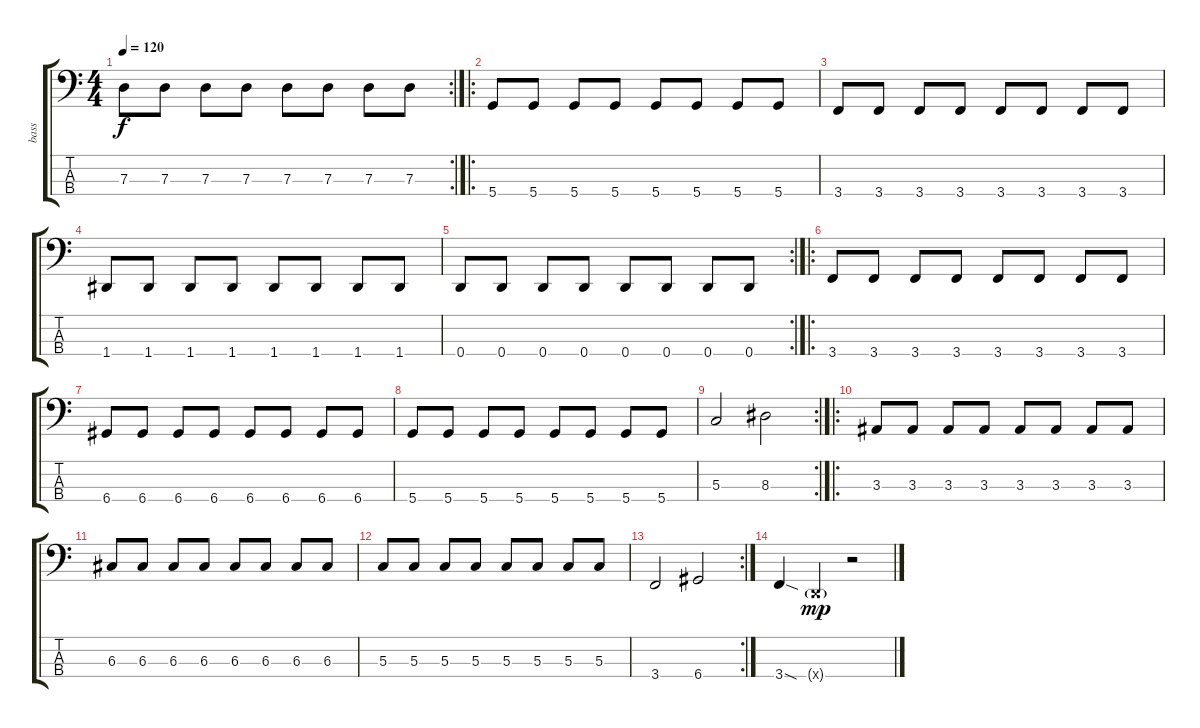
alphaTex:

\track ("bass" "bass") {instrument electricbassfinger}
\staff {score tabs}
\tuning (F2 C2 G1 D1) {hide}
\rc 2
\ts (4 4)
\tempo 120
\clef f4
\ks c
7.3.8{dy f} 7.3.8 7.3.8 7.3.8 7.3.8 7.3.8 7.3.8 7.3.8 |
\ro
5.4.8 5.4.8 5.4.8 5.4.8 5.4.8 5.4.8 5.4.8 5.4.8 |
3.4.8 3.4.8 3.4.8 3.4.8 3.4.8 3.4.8 3.4.8 3.4.8 |
1.4.8 1.4.8 1.4.8 1.4.8 1.4.8 1.4.8 1.4.8 1.4.8 |
\rc 2
0.4.8 0.4.8 0.4.8 0.4.8 0.4.8 0.4.8 0.4.8 0.4.8 |
\ro
3.4.8 3.4.8 3.4.8 3.4.8 3.4.8 3.4.8 3.4.8 3.4.8 |
6.4.8 6.4.8 6.4.8 6.4.8 6.4.8 6.4.8 6.4.8 6.4.8 |
5.4.8 5.4.8 5.4.8 5.4.8 5.4.8 5.4.8 5.4.8 5.4.8 |
\rc 2
5.3.2 8.3.2 |
\ro
3.3.8 3.3.8 3.3.8 3.3.8 3.3.8 3.3.8 3.3.8 3.3.8 |
6.3.8 6.3.8 6.3.8 6.3.8 6.3.8 6.3.8 6.3.8 6.3.8 |
5.3.8 5.3.8 5.3.8 5.3.8 5.3.8 5.3.8 5.3.8 5.3.8 |
\rc 2
3.4.2 6.4.2 |
3.4{sod}.4 0.4{g x}.4{dy mp} r.2
